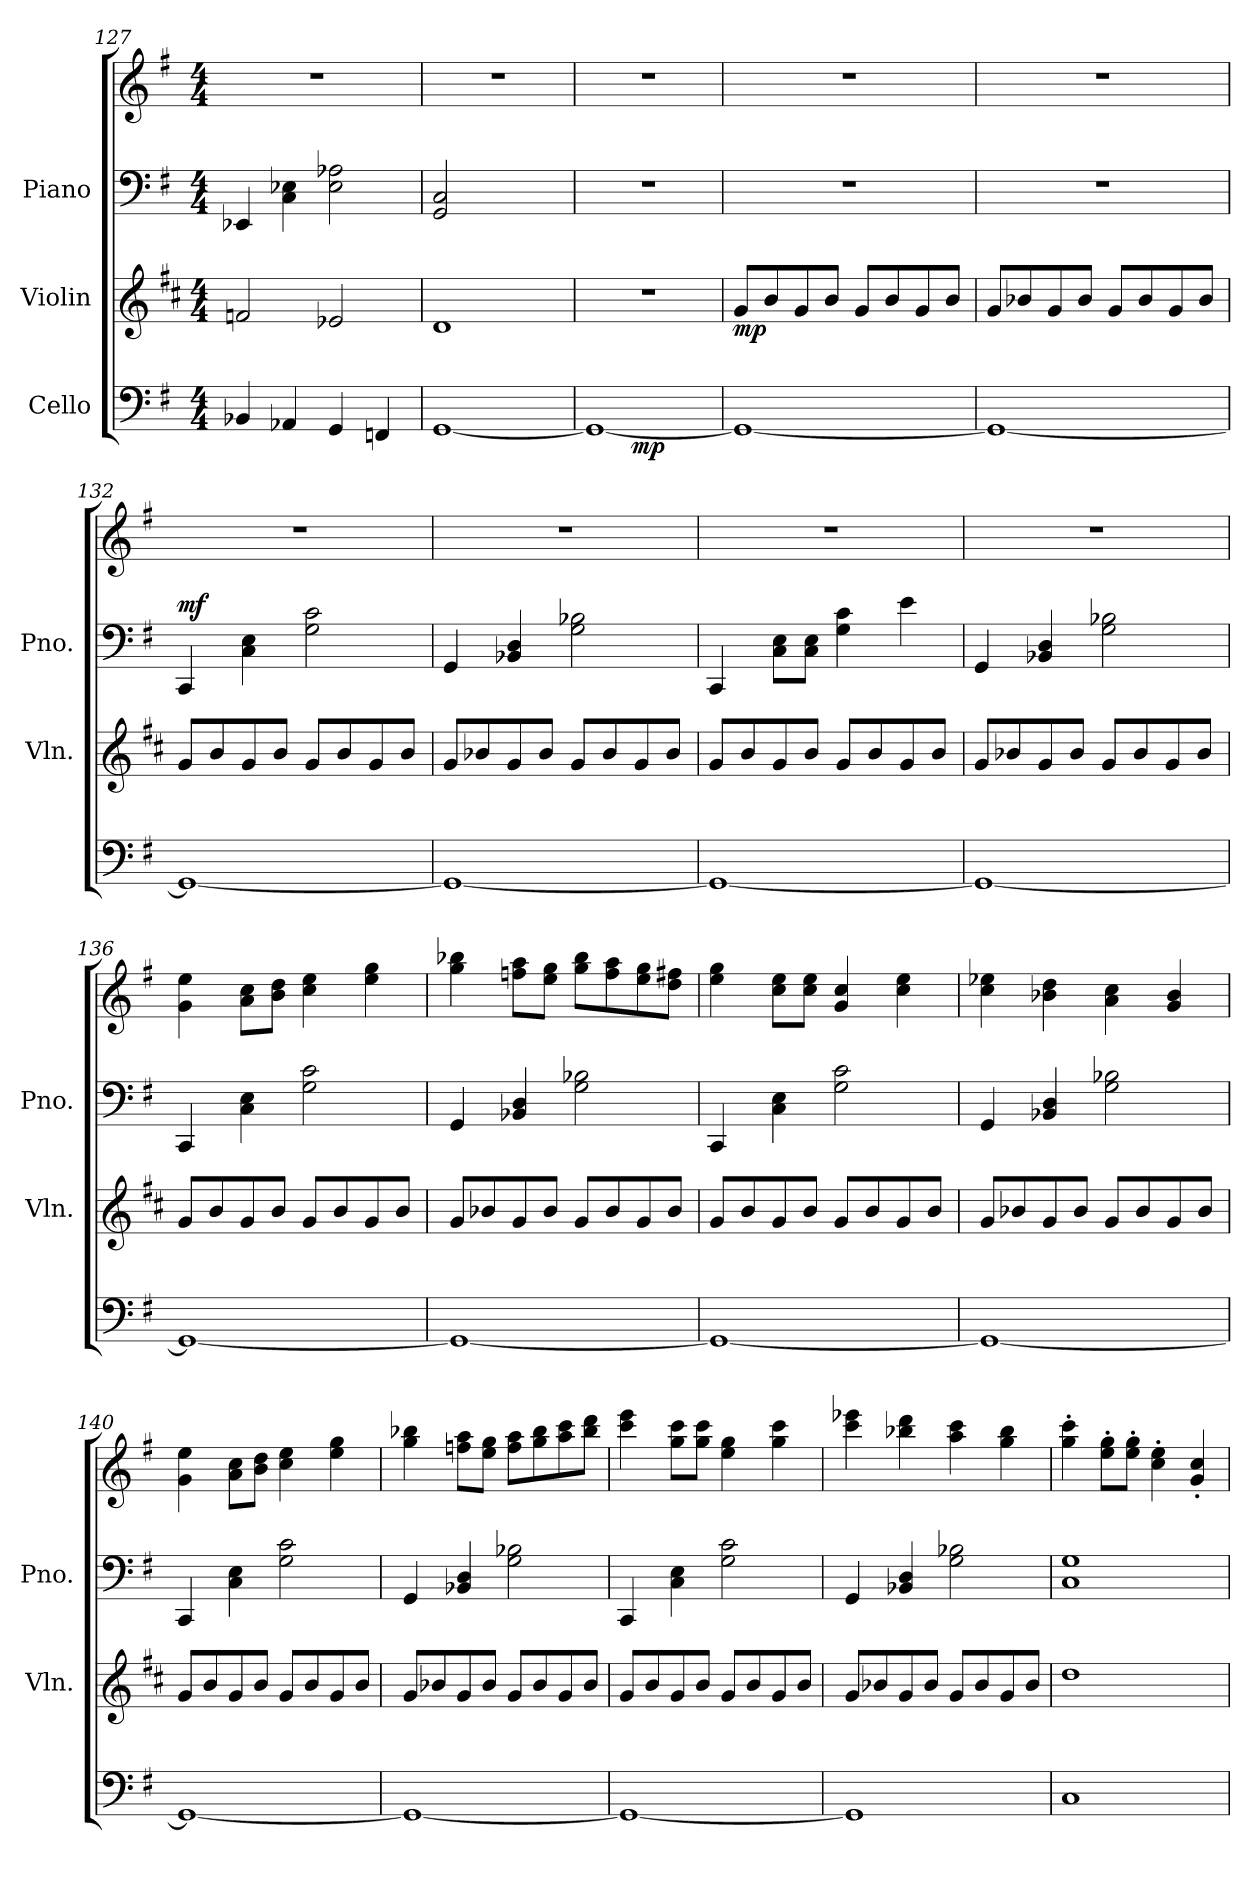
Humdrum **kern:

**kern	**dynam	**kern	**dynam	**kern	**kern	**dynam
*part3	*part3	*part2	*part2	*part1	*part1	*part1
*staff4	*staff4	*staff3	*staff3	*staff2	*staff1	*staff1/2
*I"Cello	*	*I"Violin	*	*I"Piano	*	*
*	*	*I'Vln.	*	*I'Pno.	*	*
*clefF4	*	*clefG2	*	*clefF4	*clefG2	*
*	*	*ITrd4c7	*	*	*	*
*k[f#]	*	*k[f#]	*	*k[f#]	*k[f#]	*
*e:	*	*e:	*	*e:	*e:	*
*M4/4	*	*M4/4	*	*M4/4	*M4/4	*
=127	=127	=127	=127	=127	=127	=127
4BB-X/	.	2B-X/	.	4EE-X/	1r	.
4AA-X/	.	.	.	4C\ 4E-X\	.	.
4GG/	.	2A-X/	.	2E-\ 2A-X\	.	.
4FFn/	.	.	.	.	.	.
!!LO:LB:g=z
=128	=128	=128	=128	=128	=128	=128
[1GG	.	1G	.	2GG/ 2C/	1r	.
.	.	.	.	2ryy	.	.
=129	=129	=129	=129	=129	=129	=129
*^	*	*	*	*	*	*
1GG_	4ryy	.	1r	.	1r	1r	.
!	!	!LO:DY:b	!	!	!	!	!
.	2.ryy	mp	.	.	.	.	.
=130	=130	=130	=130	=130	=130	=130	=130
!	!	!	!	!LO:DY:b	!	!	!
*v	*v	*	*	*	*	*	*
1GG_	.	8c/L	mp	1r	1r	.
.	.	8e/	.	.	.	.
.	.	8c/	.	.	.	.
.	.	8e/J	.	.	.	.
.	.	8c/L	.	.	.	.
.	.	8e/	.	.	.	.
.	.	8c/	.	.	.	.
.	.	8e/J	.	.	.	.
=131	=131	=131	=131	=131	=131	=131
1GG_	.	8c/L	.	1r	1r	.
.	.	8e-X/	.	.	.	.
.	.	8c/	.	.	.	.
.	.	8e-/J	.	.	.	.
.	.	8c/L	.	.	.	.
.	.	8e-/	.	.	.	.
.	.	8c/	.	.	.	.
.	.	8e-/J	.	.	.	.
=132	=132	=132	=132	=132	=132	=132
!	!	!	!	!	!	!LO:DY:a=2
1GG_	.	8c/L	.	4CC/	1r	mf
.	.	8e/	.	.	.	.
.	.	8c/	.	4C\ 4E\	.	.
.	.	8e/J	.	.	.	.
.	.	8c/L	.	2G\ 2c\	.	.
.	.	8e/	.	.	.	.
.	.	8c/	.	.	.	.
.	.	8e/J	.	.	.	.
!!LO:PB:g=z
=133	=133	=133	=133	=133	=133	=133
1GG_	.	8c/L	.	4GG/	1r	.
.	.	8e-X/	.	.	.	.
.	.	8c/	.	4BB-X/ 4D/	.	.
.	.	8e-/J	.	.	.	.
.	.	8c/L	.	2G\ 2B-X\	.	.
.	.	8e-/	.	.	.	.
.	.	8c/	.	.	.	.
.	.	8e-/J	.	.	.	.
=134	=134	=134	=134	=134	=134	=134
1GG_	.	8c/L	.	4CC/	1r	.
.	.	8e/	.	.	.	.
.	.	8c/	.	8C\ 8E\L	.	.
.	.	8e/J	.	8C\ 8E\J	.	.
.	.	8c/L	.	4G\ 4c\	.	.
.	.	8e/	.	.	.	.
.	.	8c/	.	4e\	.	.
.	.	8e/J	.	.	.	.
=135	=135	=135	=135	=135	=135	=135
1GG_	.	8c/L	.	4GG/	1r	.
.	.	8e-X/	.	.	.	.
.	.	8c/	.	4BB-X/ 4D/	.	.
.	.	8e-/J	.	.	.	.
.	.	8c/L	.	2G\ 2B-X\	.	.
.	.	8e-/	.	.	.	.
.	.	8c/	.	.	.	.
.	.	8e-/J	.	.	.	.
=136	=136	=136	=136	=136	=136	=136
1GG_	.	8c/L	.	4CC/	4g\ 4ee\	.
.	.	8e/	.	.	.	.
.	.	8c/	.	4C\ 4E\	8a\ 8cc\L	.
.	.	8e/J	.	.	8b\ 8dd\J	.
.	.	8c/L	.	2G\ 2c\	4cc\ 4ee\	.
.	.	8e/	.	.	.	.
.	.	8c/	.	.	4ee\ 4gg\	.
.	.	8e/J	.	.	.	.
!!LO:LB:g=z
=137	=137	=137	=137	=137	=137	=137
1GG_	.	8c/L	.	4GG/	4gg\ 4bb-X\	.
.	.	8e-X/	.	.	.	.
.	.	8c/	.	4BB-X/ 4D/	8ffn\ 8aa\L	.
.	.	8e-/J	.	.	8ee\ 8gg\J	.
.	.	8c/L	.	2G\ 2B-X\	8gg\ 8bb-\L	.
.	.	8e-/	.	.	8ff\ 8aa\	.
.	.	8c/	.	.	8ee\ 8gg\	.
.	.	8e-/J	.	.	8dd\ 8ff#X\J	.
=138	=138	=138	=138	=138	=138	=138
1GG_	.	8c/L	.	4CC/	4ee\ 4gg\	.
.	.	8e/	.	.	.	.
.	.	8c/	.	4C\ 4E\	8cc\ 8ee\L	.
.	.	8e/J	.	.	8cc\ 8ee\J	.
.	.	8c/L	.	2G\ 2c\	4g/ 4cc/	.
.	.	8e/	.	.	.	.
.	.	8c/	.	.	4cc\ 4ee\	.
.	.	8e/J	.	.	.	.
=139	=139	=139	=139	=139	=139	=139
1GG_	.	8c/L	.	4GG/	4cc\ 4ee-X\	.
.	.	8e-X/	.	.	.	.
.	.	8c/	.	4BB-X/ 4D/	4b-X\ 4dd\	.
.	.	8e-/J	.	.	.	.
.	.	8c/L	.	2G\ 2B-X\	4a\ 4cc\	.
.	.	8e-/	.	.	.	.
.	.	8c/	.	.	4g/ 4b-/	.
.	.	8e-/J	.	.	.	.
=140	=140	=140	=140	=140	=140	=140
1GG_	.	8c/L	.	4CC/	4g\ 4ee\	.
.	.	8e/	.	.	.	.
.	.	8c/	.	4C\ 4E\	8a\ 8cc\L	.
.	.	8e/J	.	.	8b\ 8dd\J	.
.	.	8c/L	.	2G\ 2c\	4cc\ 4ee\	.
.	.	8e/	.	.	.	.
.	.	8c/	.	.	4ee\ 4gg\	.
.	.	8e/J	.	.	.	.
!!LO:PB:g=z
=141	=141	=141	=141	=141	=141	=141
1GG_	.	8c/L	.	4GG/	4gg\ 4bb-X\	.
.	.	8e-X/	.	.	.	.
.	.	8c/	.	4BB-X/ 4D/	8ffn\ 8aa\L	.
.	.	8e-/J	.	.	8ee\ 8gg\J	.
.	.	8c/L	.	2G\ 2B-X\	8ff\ 8aa\L	.
.	.	8e-/	.	.	8gg\ 8bb-\	.
.	.	8c/	.	.	8aa\ 8ccc\	.
.	.	8e-/J	.	.	8bb-\ 8ddd\J	.
=142	=142	=142	=142	=142	=142	=142
1GG_	.	8c/L	.	4CC/	4ccc\ 4eee\	.
.	.	8e/	.	.	.	.
.	.	8c/	.	4C\ 4E\	8gg\ 8ccc\L	.
.	.	8e/J	.	.	8gg\ 8ccc\J	.
.	.	8c/L	.	2G\ 2c\	4ee\ 4gg\	.
.	.	8e/	.	.	.	.
.	.	8c/	.	.	4gg\ 4ccc\	.
.	.	8e/J	.	.	.	.
=143	=143	=143	=143	=143	=143	=143
1GG]	.	8c/L	.	4GG/	4ccc\ 4eee-X\	.
.	.	8e-X/	.	.	.	.
.	.	8c/	.	4BB-X/ 4D/	4bb-X\ 4ddd\	.
.	.	8e-/J	.	.	.	.
.	.	8c/L	.	2G\ 2B-X\	4aa\ 4ccc\	.
.	.	8e-/	.	.	.	.
.	.	8c/	.	.	4gg\ 4bb-\	.
.	.	8e-/J	.	.	.	.
=144	=144	=144	=144	=144	=144	=144
1C	.	1g	.	1C 1G	4gg\'> 4ccc\'>	.
.	.	.	.	.	8ee\'> 8gg\'>L	.
.	.	.	.	.	8ee\'> 8gg\'>J	.
.	.	.	.	.	4cc\'> 4ee\'>	.
.	.	.	.	.	4g/'< 4cc/'<	.
=	=	=	=	=	=	=
*-	*-	*-	*-	*-	*-	*-
